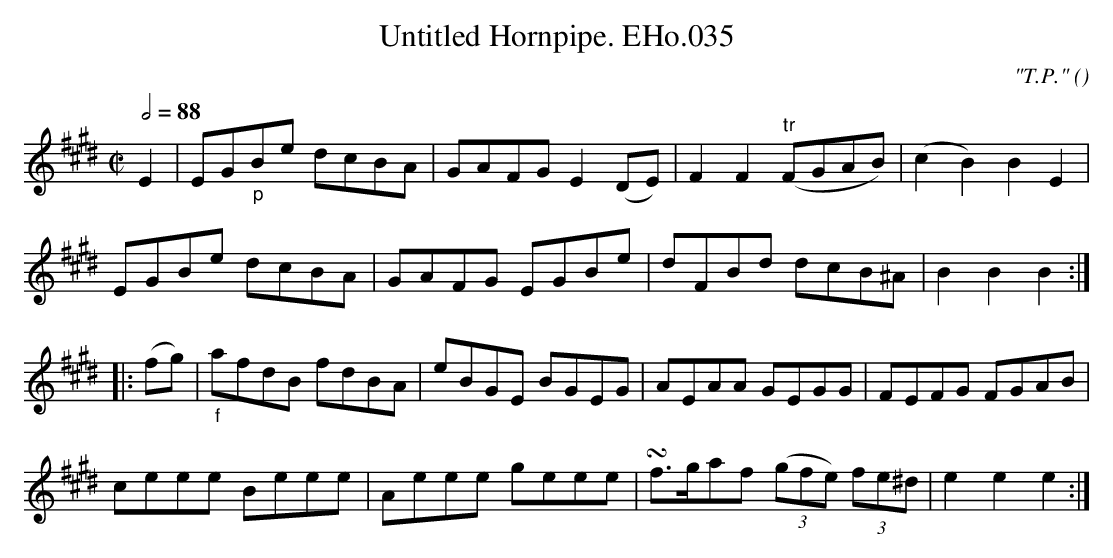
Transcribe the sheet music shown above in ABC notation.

X:1
T:Untitled Hornpipe. EHo.035
M:C|
L:1/8
Q:1/2=88
C:"T.P."
O:
K:E
E2 | EG"_p"Be dcBA | GAFG E2(DE) | F2F2("tr"FGAB) | (c2B2)B2E2 |
EGBe dcBA | GAFG EGBe | dFBd dcB^A | B2B2B2 :|
|: (fg) | "_f"afdB fdBA | eBGE BGEG | AEAA GEGG | FEFG FGAB |
ceee Beee | Aeee geee | !turn!f>gaf (3(gfe) (3fe^d | e2e2e2 :|
